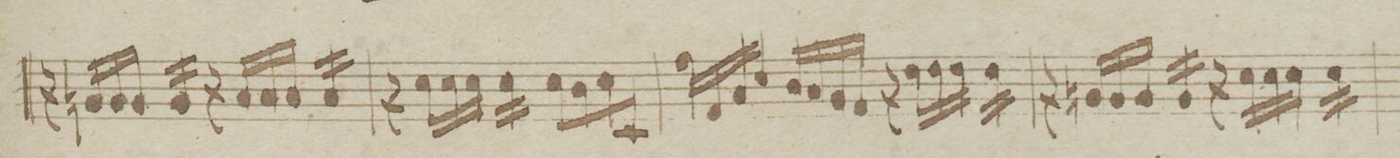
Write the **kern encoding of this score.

**kern	**dynam
*I"Viola	*
*clefC3	*
*k[b-e-a-]	*
*met(c)	*
*M4/4	*
16r	.
16An/LL	.
16A/	.
16A/JJ	.
*tremolo	*
16A/LL	.
16A/	.
16A/	.
16A/JJ	.
*Xtremolo	*
16r	.
16B-/LL	.
16B-/	.
16B-/JJ	.
*tremolo	*
16B-/LL	.
16B-/	.
16B-/	.
16B-/JJ	.
*Xtremolo	*
=37	=37
16r	.
16d\LL	.
16d\	.
16d\JJ	.
*tremolo	*
16d\LL	.
16d\	.
16d\	.
16d\JJ	.
*Xtremolo	*
8d\L	.
8c\	.
8d\	.
8D/J	.
=38	=38
16g\LL	.
16G/	.
16B-/	.
16d/JJ	.
16c/LL	.
16B-/	.
16A-/	.
16G/JJ	.
16r	.
16e-\LL	.
16e-\	.
16e-\JJ	.
*tremolo	*
16e-\LL	.
16e-\	.
16e-\	.
16e-\JJ	.
*Xtremolo	*
=39	=39
16r	.
16An/LL	.
16A/	.
16A/JJ	.
*tremolo	*
16A/LL	.
16A/	.
16A/	.
16A/JJ	.
*Xtremolo	*
16r	.
16d\LL	.
16d\	.
16d\JJ	.
*tremolo	*
16d\LL	.
16d\	.
16d\	.
16d\JJ	.
*Xtremolo	*
=40	=40
*-	*-
